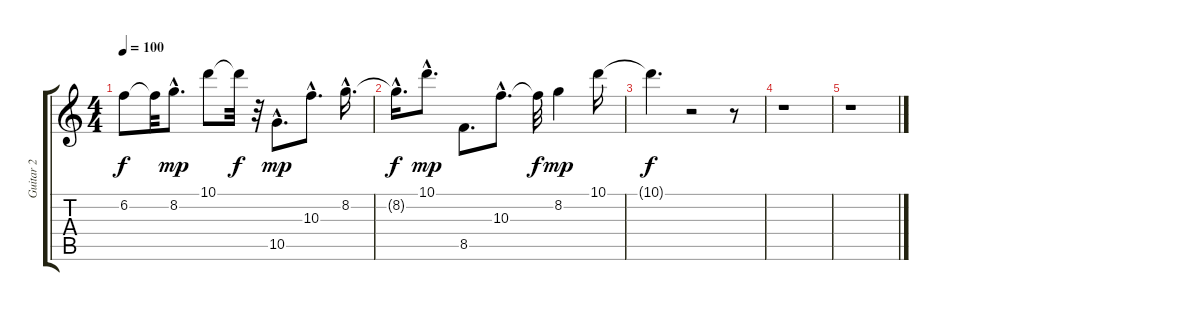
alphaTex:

\track ("Guitar 2" "Guitar 2") {instrument acousticguitarnylon}
\staff {score tabs}
\tuning (E4 B3 G3 D3 A2 E2) {hide}
\ts (4 4)
\tempo 100
\clef g2
\ks c
6.2{t}.8{dy f} 6.2{t}.32 8.2{hac}.8{d dy mp} 10.1.8 10.1{t}.32{dy f} r.32 10.5{hac}.8{d dy mp} 10.3{hac}.8{d} 8.2{hac}.16{d} |
8.2{hac t}.16{d dy f} 10.1{hac}.8{d dy mp} 8.5.8{d} 10.3{hac}.8{d} 10.3{t}.32{dy f} 8.2.4{dy mp} 10.1.16 |
10.1{t}.4{d dy f} r.2 r.8 |
r.1 |
r.1
